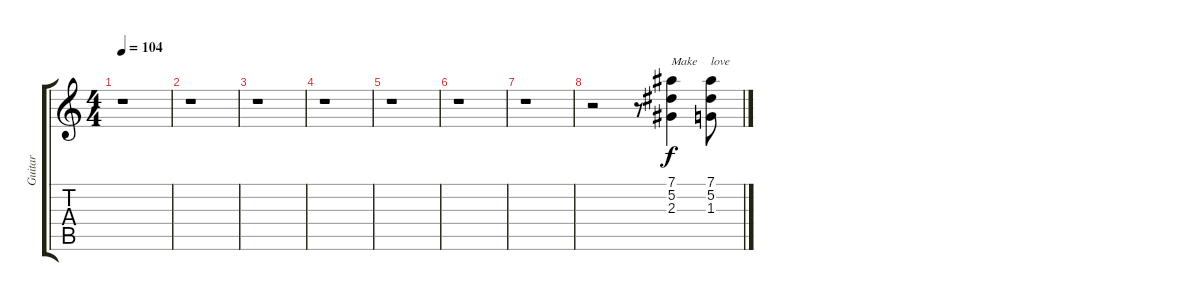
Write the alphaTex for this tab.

\track ("Guitar" "Guitar") {instrument electricguitarclean}
\staff {score tabs}
\tuning (Eb4 Bb3 Gb3 Db3 Ab2 Eb2) {hide}
\ts (4 4)
\tempo 104
\clef g2
\ks c
r.1{dy f} |
r.1 |
r.1 |
r.1 |
r.1 |
r.1 |
r.1 |
r.2 r.8 (7.1 5.2 2.3).4{txt "Make"} (7.1 5.2 1.3).8{txt "love"}
